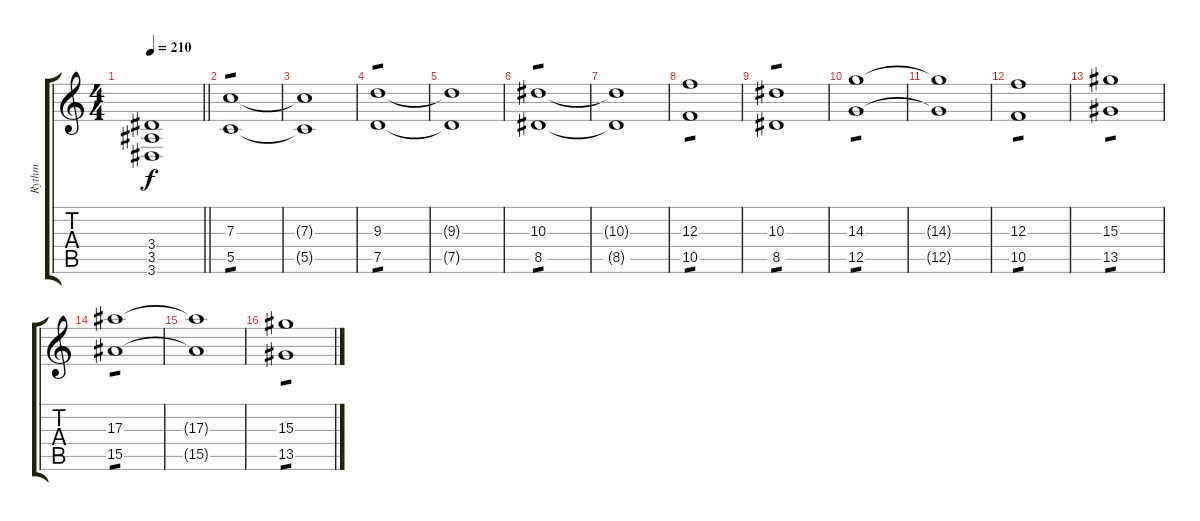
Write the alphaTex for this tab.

\track ("Rythm" "Rythm") {instrument distortionguitar}
\staff {score tabs}
\tuning (D4 A3 F3 C3 G2 C2) {hide}
\ts (4 4)
\tempo 210
\clef g2
\barLineRight lightlight
\ks c
(3.4 3.5 3.6).1{dy f} |
\section ("" "")
(7.3 5.5).1{tp 1} |
(7.3{t} 5.5{t}).1 |
(9.3 7.5).1{tp 1} |
(9.3{t} 7.5{t}).1 |
(10.3 8.5).1{tp 1} |
(10.3{t} 8.5{t}).1 |
(12.3 10.5).1{tp 1} |
(10.3 8.5).1{tp 1} |
(14.3 12.5).1{tp 1} |
(14.3{t} 12.5{t}).1 |
(12.3 10.5).1{tp 1} |
(15.3 13.5).1{tp 1} |
(17.3 15.5).1{tp 1} |
(17.3{t} 15.5{t}).1 |
(15.3 13.5).1{tp 1}
